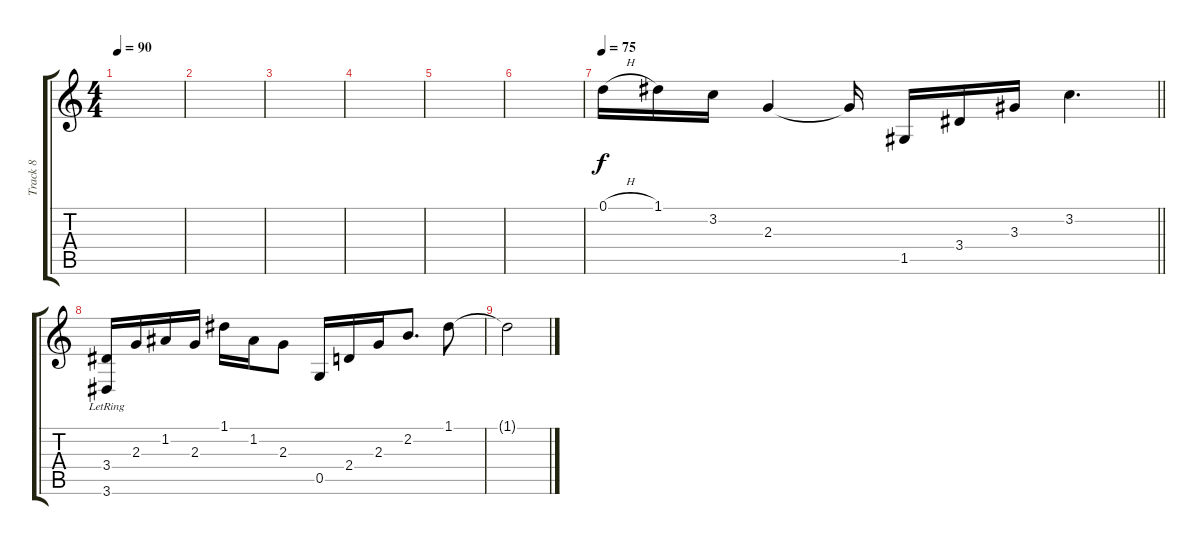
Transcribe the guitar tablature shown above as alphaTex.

\track ("Track 8" "Track 8") {instrument electricguitarjazz}
\staff {score tabs}
\tuning (D4 A3 F3 C3 G2 C2) {hide}
\ts (4 4)
\tempo 90
\clef g2
\ks c
|
|
|
|
|
|
\tempo 75
\barLineRight lightlight
0.1{h}.16 1.1.16 3.2.16 2.3.4 2.3{t}.16 1.5.16 3.4.16 3.3.16 3.2.4{d} |
(3.4 3.6{lr}).16 2.3.16 1.2.16 2.3.16 1.1.16 1.2.16 2.3.8 0.5.16 2.4.16 2.3.16 2.2.8{d} 1.1.8 |
1.1{t}.2
